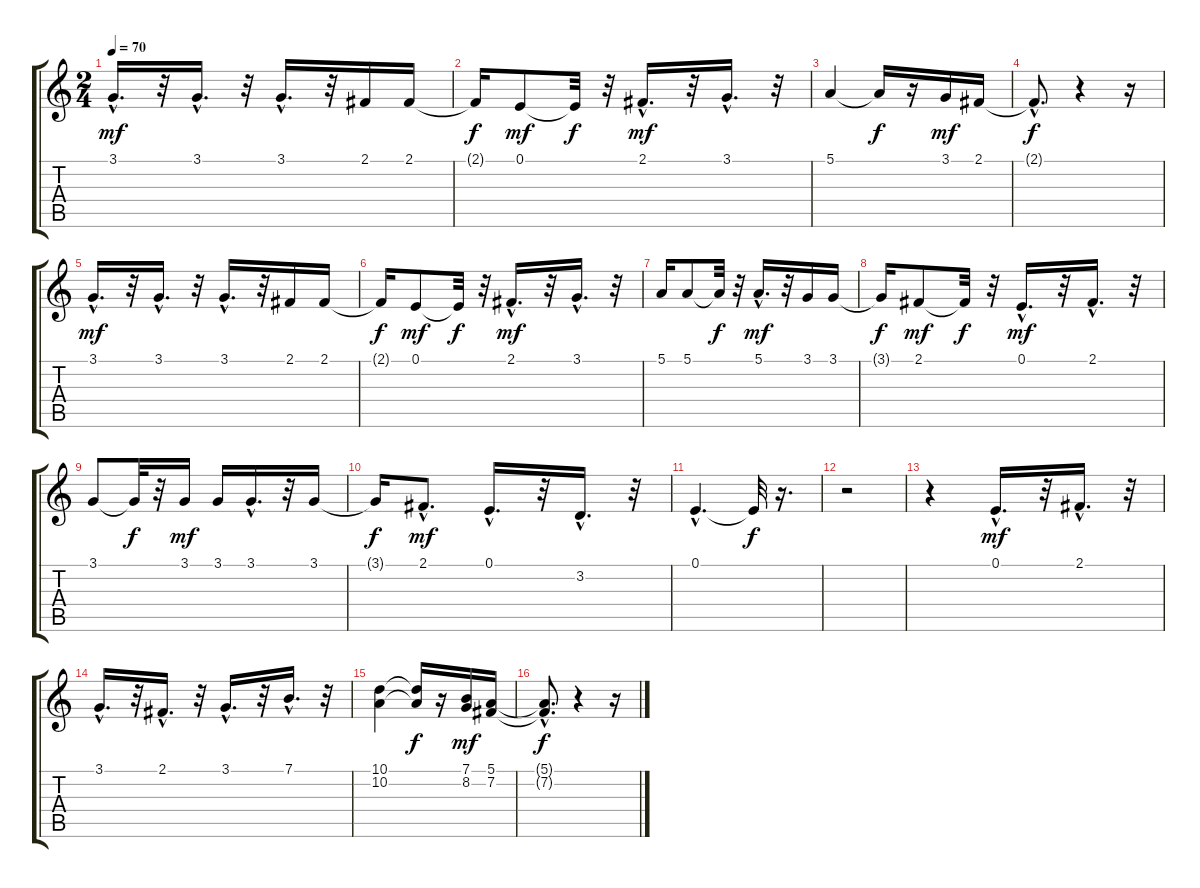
\track "" {instrument vibraphone}
\staff {score tabs}
\tuning (E4 B3 G3 D3 A2 E2) {hide}
\ts (2 4)
\tempo 70
\clef g2
\ks c
3.1{hac}.16{d dy mf} r.32 3.1{hac}.16{d} r.32 3.1{hac}.16{d} r.32 2.1.16 2.1.16 |
2.1{t}.16{dy f} 0.1.8{dy mf} 0.1{t}.32{dy f} r.32 2.1{hac}.16{d dy mf} r.32 3.1{hac}.16{d} r.32 |
5.1.4 5.1{t}.16{dy f} r.16 3.1.16{dy mf} 2.1.16 |
2.1{hac t}.8{d dy f} r.4 r.16 |
3.1{hac}.16{d dy mf} r.32 3.1{hac}.16{d} r.32 3.1{hac}.16{d} r.32 2.1.16 2.1.16 |
2.1{t}.16{dy f} 0.1.8{dy mf} 0.1{t}.32{dy f} r.32 2.1{hac}.16{d dy mf} r.32 3.1{hac}.16{d} r.32 |
5.1.16 5.1.8 5.1{t}.32{dy f} r.32 5.1{hac}.16{d dy mf} r.32 3.1.16 3.1.16 |
3.1{t}.16{dy f} 2.1.8{dy mf} 2.1{t}.32{dy f} r.32 0.1{hac}.16{d dy mf} r.32 2.1{hac}.16{d} r.32 |
3.1.8 3.1{t}.32{dy f} r.32 3.1.16{dy mf} 3.1.16 3.1{hac}.16{d} r.32 3.1.16 |
3.1{t}.16{dy f} 2.1{hac}.8{d dy mf} 0.1{hac}.16{d} r.32 3.2{hac}.16{d} r.32 |
0.1{hac}.4{d} 0.1{t}.32{dy f} r.16{d} |
r.2 |
r.4 0.1{hac}.16{d dy mf} r.32 2.1{hac}.16{d} r.32 |
3.1{hac}.16{d} r.32 2.1{hac}.16{d} r.32 3.1{hac}.16{d} r.32 7.1{hac}.16{d} r.32 |
(10.1 10.2).4 (10.1{t} 10.2{t}).16{dy f} r.16 (7.1 8.2).16{dy mf} (5.1 7.2).16 |
(5.1{hac t} 7.2{hac t}).8{d dy f} r.4 r.16
